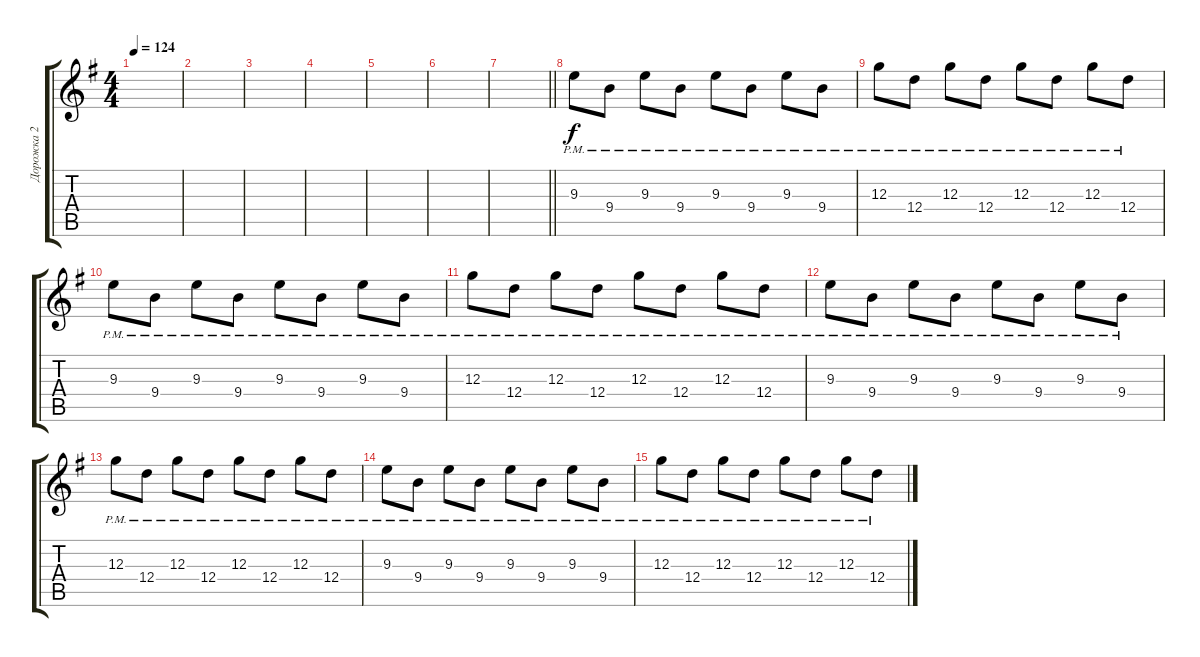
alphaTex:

\track ("Дорожка 2" "Дорожка 2") {instrument distortionguitar}
\staff {score tabs}
\tuning (E4 B3 G3 D3 A2 E2) {hide}
\ts (4 4)
\tempo 124
\clef g2
\ks g
|
|
|
|
|
|
\barLineRight lightlight
|
9.3{pm}.8 9.4{pm}.8 9.3{pm}.8 9.4{pm}.8 9.3{pm}.8 9.4{pm}.8 9.3{pm}.8 9.4{pm}.8 |
12.3{pm}.8 12.4{pm}.8 12.3{pm}.8 12.4{pm}.8 12.3{pm}.8 12.4{pm}.8 12.3{pm}.8 12.4{pm}.8 |
9.3{pm}.8 9.4{pm}.8 9.3{pm}.8 9.4{pm}.8 9.3{pm}.8 9.4{pm}.8 9.3{pm}.8 9.4{pm}.8 |
12.3{pm}.8 12.4{pm}.8 12.3{pm}.8 12.4{pm}.8 12.3{pm}.8 12.4{pm}.8 12.3{pm}.8 12.4{pm}.8 |
9.3{pm}.8 9.4{pm}.8 9.3{pm}.8 9.4{pm}.8 9.3{pm}.8 9.4{pm}.8 9.3{pm}.8 9.4{pm}.8 |
12.3{pm}.8 12.4{pm}.8 12.3{pm}.8 12.4{pm}.8 12.3{pm}.8 12.4{pm}.8 12.3{pm}.8 12.4{pm}.8 |
9.3{pm}.8 9.4{pm}.8 9.3{pm}.8 9.4{pm}.8 9.3{pm}.8 9.4{pm}.8 9.3{pm}.8 9.4{pm}.8 |
12.3{pm}.8 12.4{pm}.8 12.3{pm}.8 12.4{pm}.8 12.3{pm}.8 12.4{pm}.8 12.3{pm}.8 12.4{pm}.8
